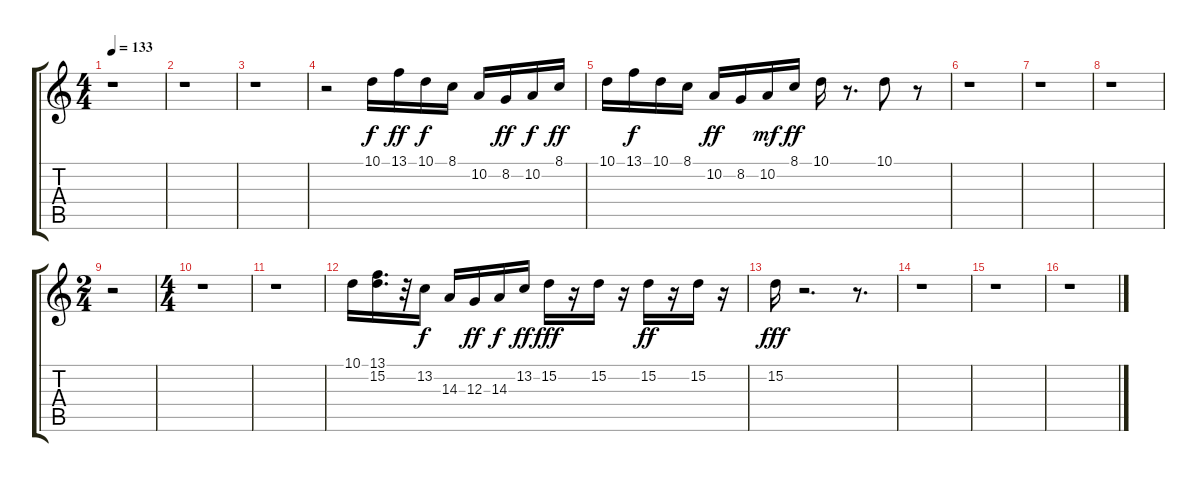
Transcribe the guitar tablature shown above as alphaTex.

\track "" {instrument recorder}
\staff {score tabs}
\tuning (E4 B3 G3 D3 A2 E2) {hide}
\ts (4 4)
\tempo 133
\clef g2
\ks c
r.1{dy fff} |
r.1 |
r.1 |
r.2 10.1.16{dy f} 13.1.16{dy ff} 10.1.16{dy f} 8.1.16 10.2.16 8.2.16{dy ff} 10.2.16{dy f} 8.1.16{dy ff} |
10.1.16 13.1.16{dy f} 10.1.16 8.1.16 10.2.16{dy ff} 8.2.16 10.2.16{dy mf} 8.1.16{dy ff} 10.1.16 r.8{d} 10.1.8 r.8 |
r.1 |
r.1 |
r.1 |
\ts (2 4)
r.2 |
\ts (4 4)
r.1 |
r.1 |
10.1.16 (13.1 15.2).16{d} r.32 13.2.16{dy f} 14.3.16 12.3.16{dy ff} 14.3.16{dy f} 13.2.16{dy ff} 15.2.16{dy fff} r.16 15.2.16 r.16 15.2.16{dy ff} r.16 15.2.16 r.16 |
15.2.16{dy fff} r.2{d} r.8{d} |
r.1 |
r.1 |
r.1
